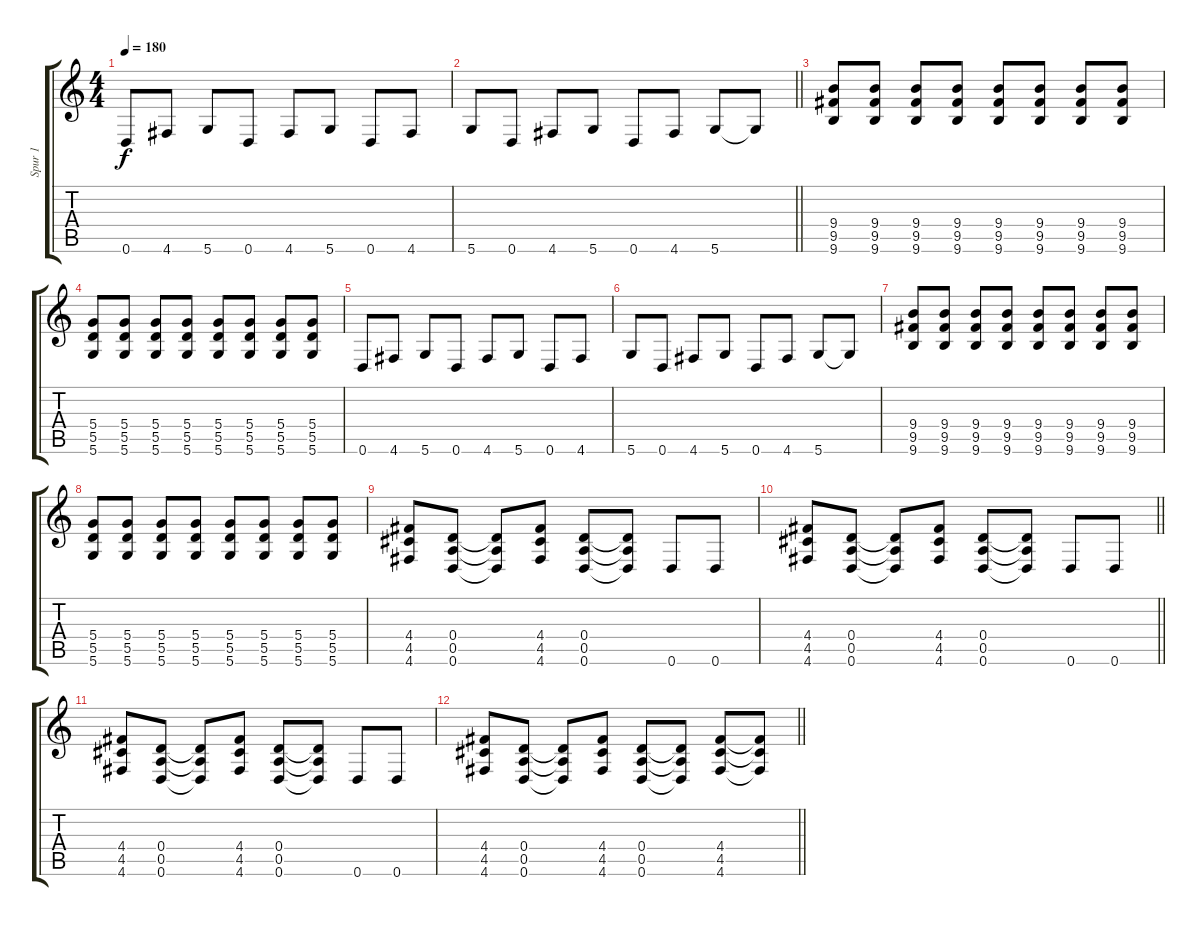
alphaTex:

\track ("Spur 1" "Spur 1") {instrument overdrivenguitar}
\staff {score tabs}
\tuning (E4 B3 G3 D3 A2 D2) {hide}
\ts (4 4)
\tempo 180
\clef g2
\ks c
0.6.8{dy f} 4.6.8 5.6.8 0.6.8 4.6.8 5.6.8 0.6.8 4.6.8 |
\barLineRight lightlight
5.6.8 0.6.8 4.6.8 5.6.8 0.6.8 4.6.8 5.6.8 5.6{t}.8 |
(9.4 9.5 9.6).8 (9.4 9.5 9.6).8 (9.4 9.5 9.6).8 (9.4 9.5 9.6).8 (9.4 9.5 9.6).8 (9.4 9.5 9.6).8 (9.4 9.5 9.6).8 (9.4 9.5 9.6).8 |
(5.4 5.5 5.6).8 (5.4 5.5 5.6).8 (5.4 5.5 5.6).8 (5.4 5.5 5.6).8 (5.4 5.5 5.6).8 (5.4 5.5 5.6).8 (5.4 5.5 5.6).8 (5.4 5.5 5.6).8 |
0.6.8 4.6.8 5.6.8 0.6.8 4.6.8 5.6.8 0.6.8 4.6.8 |
5.6.8 0.6.8 4.6.8 5.6.8 0.6.8 4.6.8 5.6.8 5.6{t}.8 |
(9.4 9.5 9.6).8 (9.4 9.5 9.6).8 (9.4 9.5 9.6).8 (9.4 9.5 9.6).8 (9.4 9.5 9.6).8 (9.4 9.5 9.6).8 (9.4 9.5 9.6).8 (9.4 9.5 9.6).8 |
(5.4 5.5 5.6).8 (5.4 5.5 5.6).8 (5.4 5.5 5.6).8 (5.4 5.5 5.6).8 (5.4 5.5 5.6).8 (5.4 5.5 5.6).8 (5.4 5.5 5.6).8 (5.4 5.5 5.6).8 |
(4.4 4.5 4.6).8 (0.4 0.5 0.6).8 (0.4{t} 0.5{t} 0.6{t}).8 (4.4 4.5 4.6).8 (0.4 0.5 0.6).8 (0.4{t} 0.5{t} 0.6{t}).8 0.6.8 0.6.8 |
\barLineRight lightlight
(4.4 4.5 4.6).8 (0.4 0.5 0.6).8 (0.4{t} 0.5{t} 0.6{t}).8 (4.4 4.5 4.6).8 (0.4 0.5 0.6).8 (0.4{t} 0.5{t} 0.6{t}).8 0.6.8 0.6.8 |
(4.4 4.5 4.6).8 (0.4 0.5 0.6).8 (0.4{t} 0.5{t} 0.6{t}).8 (4.4 4.5 4.6).8 (0.4 0.5 0.6).8 (0.4{t} 0.5{t} 0.6{t}).8 0.6.8 0.6.8 |
\barLineRight lightlight
(4.4 4.5 4.6).8 (0.4 0.5 0.6).8 (0.4{t} 0.5{t} 0.6{t}).8 (4.4 4.5 4.6).8 (0.4 0.5 0.6).8 (0.4{t} 0.5{t} 0.6{t}).8 (4.4 4.5 4.6).8 (4.4{t} 4.5{t} 4.6{t}).8
